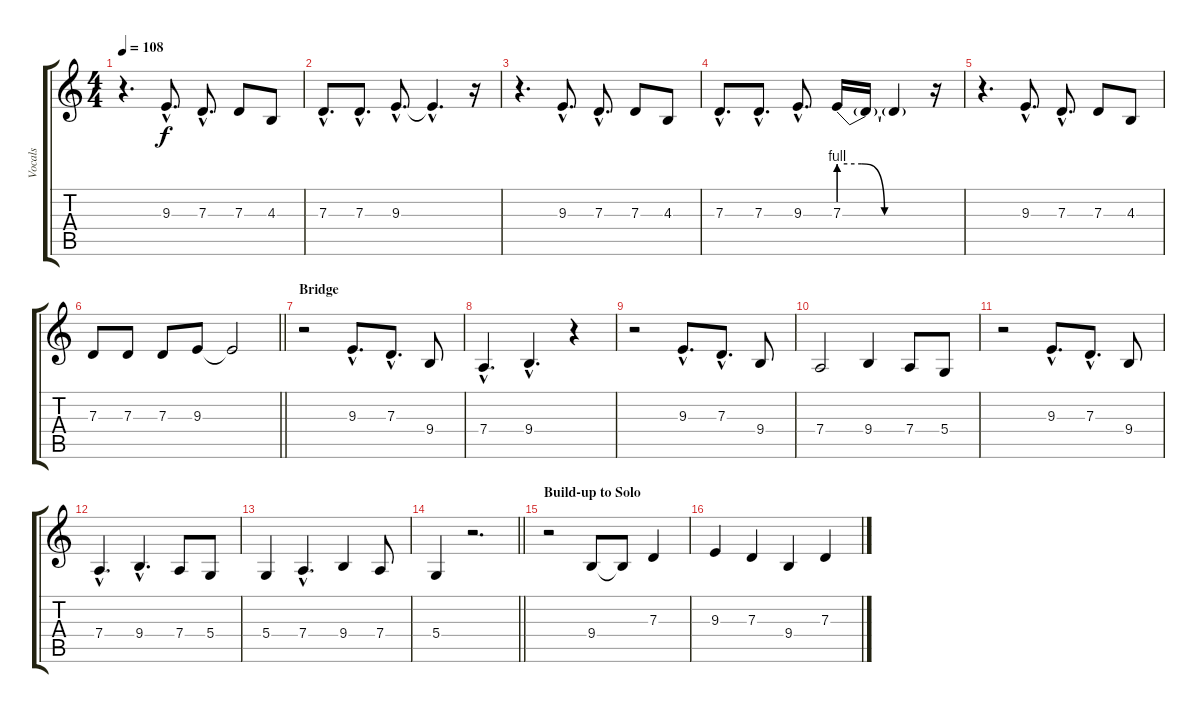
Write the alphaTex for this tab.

\track ("Vocals" "Vocals") {instrument tuba}
\staff {score tabs}
\tuning (E4 B3 G3 D3 A2 E2) {hide}
\ts (4 4)
\tempo 108
\clef g2
\ks c
r.4{d dy f} 9.3{hac}.8{d} 7.3{hac}.8{d} 7.3.8 4.3.8 |
7.3{hac}.8{d} 7.3{hac}.8{d} 9.3{hac}.8{d} 9.3{hac t}.4{d} r.16 |
r.4{d} 9.3{hac}.8{d} 7.3{hac}.8{d} 7.3.8 4.3.8 |
7.3{hac}.8{d} 7.3{hac}.8{d} 9.3{hac}.8{d} 7.3{be (custom 0 4 15 4 30 0 60 0)}.16 7.3{t}.16 7.3{t}.4 r.16 |
r.4{d} 9.3{hac}.8{d} 7.3{hac}.8{d} 7.3.8 4.3.8 |
\barLineRight lightlight
7.3.8 7.3.8 7.3.8 9.3.8 9.3{t}.2 |
\section ("" "Bridge")
r.2 9.3{hac}.8{d} 7.3{hac}.8{d} 9.4.8 |
7.4{hac}.4{d} 9.4{hac}.4{d} r.4 |
r.2 9.3{hac}.8{d} 7.3{hac}.8{d} 9.4.8 |
7.4.2 9.4.4 7.4.8 5.4.8 |
r.2 9.3{hac}.8{d} 7.3{hac}.8{d} 9.4.8 |
7.4{hac}.4{d} 9.4{hac}.4{d} 7.4.8 5.4.8 |
5.4.4 7.4{hac}.4{d} 9.4.4 7.4.8 |
\barLineRight lightlight
5.4.4 r.2{d} |
\section ("" "Build-up to Solo")
r.2 9.4.8 9.4{t}.8 7.3.4 |
9.3.4 7.3.4 9.4.4 7.3.4
